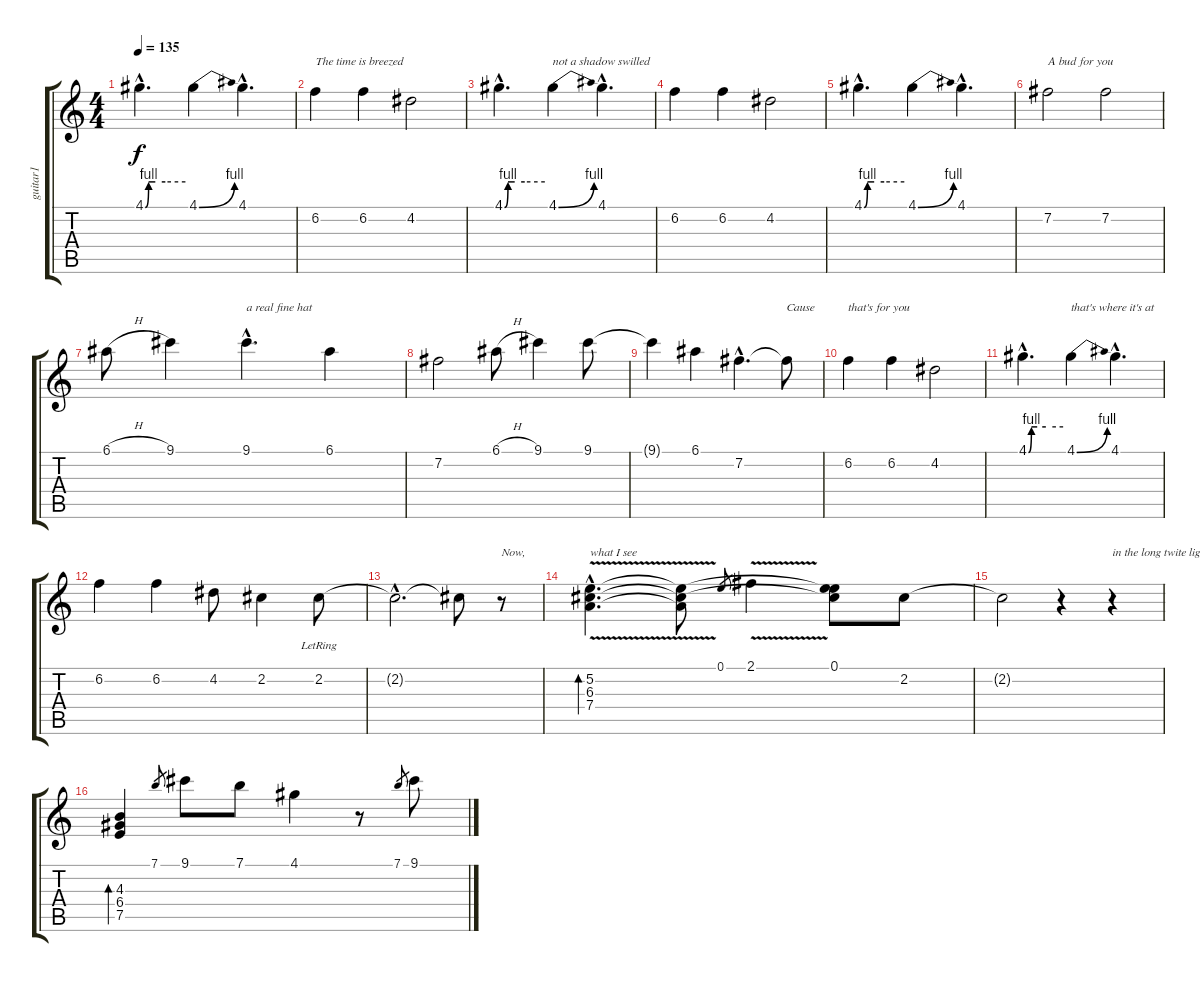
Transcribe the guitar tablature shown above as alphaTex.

\track ("guitar1" "guitar1") {instrument acousticguitarsteel}
\staff {score tabs}
\tuning (E4 B3 G3 D3 A2 E2) {hide}
\ts (4 4)
\tempo 135
\clef g2
\ks c
4.1{be (custom 0 0 5 4 15 4 30 4 60 4) hac}.4{d dy f} 4.1{be (bend 0 0 60 4)}.4 4.1{hac}.4{d} |
6.2.4{txt "The time is breezed"} 6.2.4 4.2.2 |
4.1{be (custom 0 0 5 4 15 4 30 4 60 4) hac}.4{d} 4.1{be (bend 0 0 60 4)}.4{txt "not a shadow swilled"} 4.1{hac}.4{d} |
6.2.4 6.2.4 4.2.2 |
4.1{be (custom 0 0 5 4 15 4 30 4 60 4) hac}.4{d} 4.1{be (bend 0 0 60 4)}.4 4.1{hac}.4{d} |
7.2.2{txt "A bud for you"} 7.2.2 |
6.1{h}.8 9.1.4 9.1{hac}.4{d txt "a real fine hat"} 6.1.4 |
7.2.2 6.1{h}.8 9.1.4 9.1.8 |
9.1{t}.4 6.1.4 7.2{hac}.4{d} 7.2{t}.8{txt "Cause"} |
6.2.4{txt "that's for you"} 6.2.4 4.2.2 |
4.1{be (custom 0 0 5 4 15 4 30 4 60 4) hac}.4{d} 4.1{be (bend 0 0 60 4)}.4{txt "that's where it's at"} 4.1{hac}.4{d} |
6.2.4 6.2.4 4.2.8 2.2.4 2.2{lr}.8 |
2.2{hac t}.2{d} 2.2{t}.8 r.8{txt "Now,"} |
(5.2{v hac} 6.3{hac} 7.4{hac}).4{d bd 240 txt "what I see"} (5.2{t} 6.3{t} 7.4{t}).8 0.1.8{gr} 2.1{v}.4 (0.1 5.2{t} 6.3{t}).8 2.2.8 |
2.2{t}.2 r.4 r.4{txt "in the long twite light"} |
(4.3 6.4 7.5).4{bd 120} 7.1.8{gr} 9.1.8 7.1.8 4.1.4 r.8 7.1.8{gr} 9.1.8
